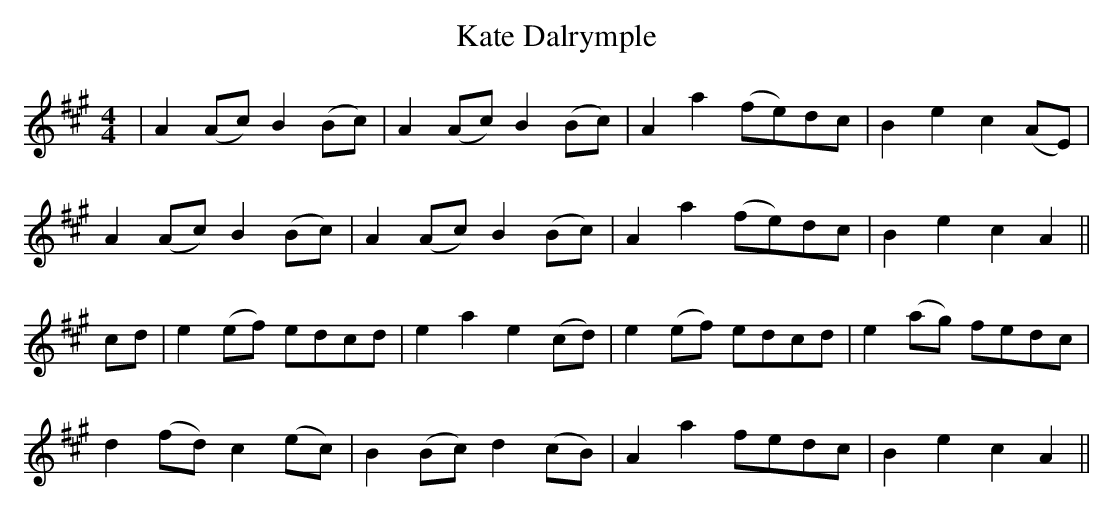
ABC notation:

X:1
T: Kate Dalrymple
M: 4/4
L: 1/8
K: Amaj
| A2(Ac) B2(Bc) | A2(Ac) B2(Bc) | A2 a2 (fe)dc | B2e2c2 (AE) |
A2(Ac) B2(Bc) |A2(Ac) B2(Bc) | A2 a2 (fe)dc | B2e2c2A2 ||
cd | e2 (ef) edcd | e2a2e2 (cd) | e2(ef) edcd |e2 (ag) fedc |
d2(fd) c2(ec) | B2(Bc) d2(cB) | A2 a2 fedc | B2e2c2A2 ||
